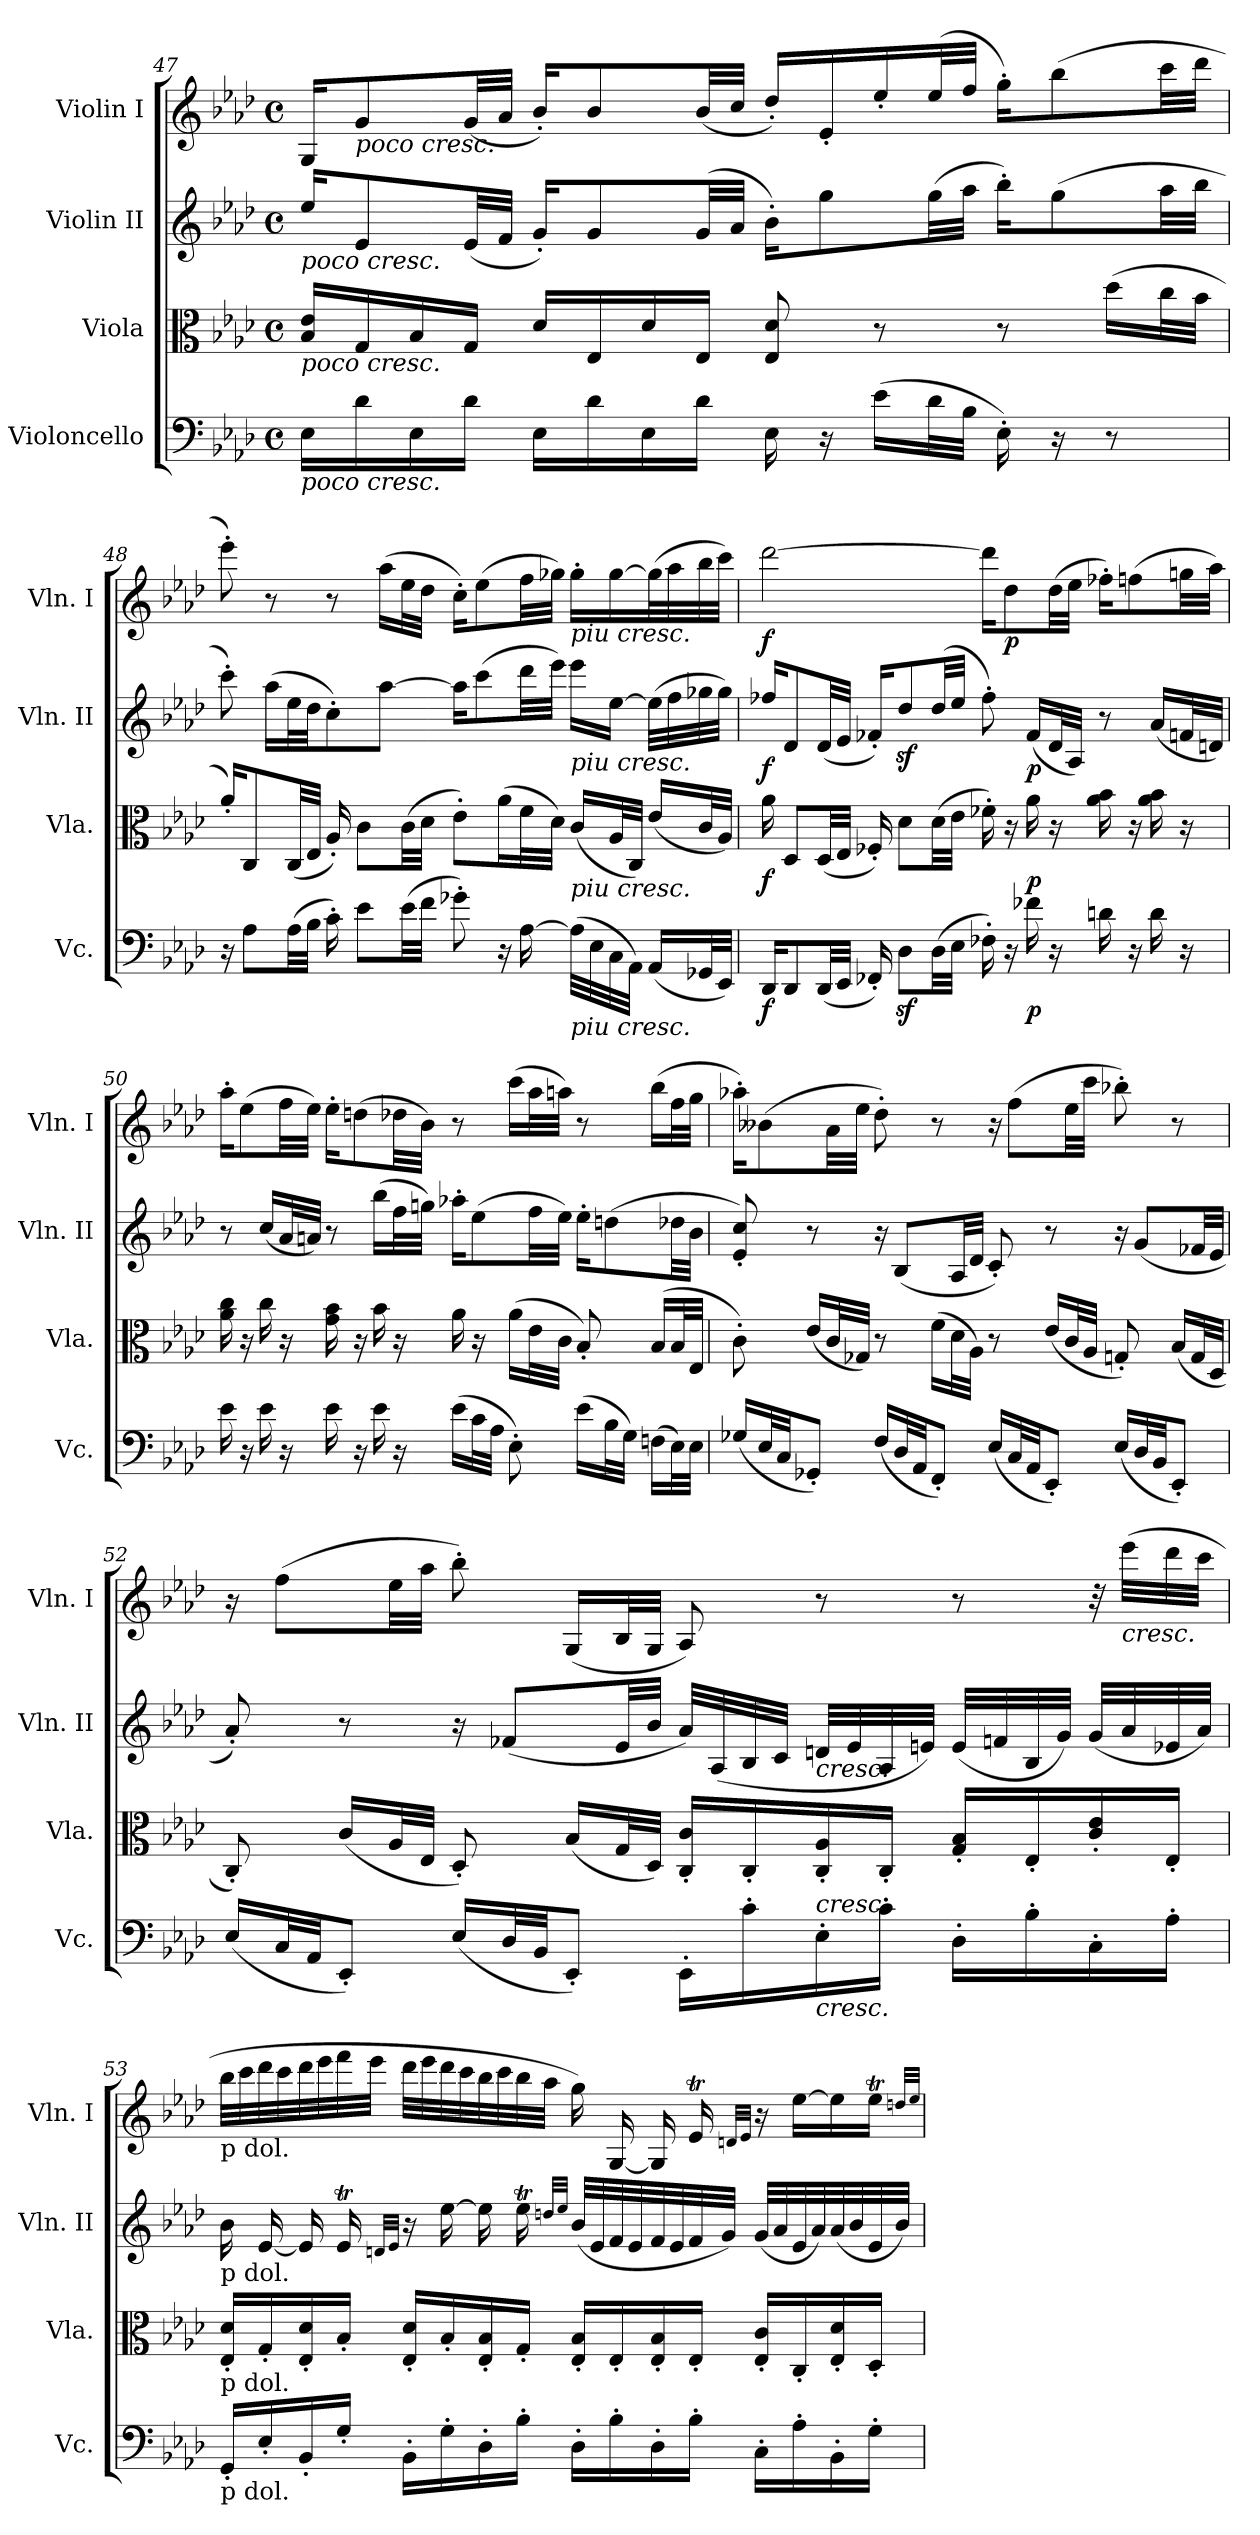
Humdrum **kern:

**kern	**dynam	**kern	**dynam	**kern	**dynam	**kern	**dynam
*part4	*part4	*part3	*part3	*part2	*part2	*part1	*part1
*staff4	*staff4	*staff3	*staff3	*staff2	*staff2	*staff1	*staff1
*I"Violoncello	*	*I"Viola	*	*I"Violin II	*	*I"Violin I	*
*I'Vc.	*	*I'Vla.	*	*I'Vln. II	*	*I'Vln. I	*
*clefF4	*	*clefC3	*	*clefG2	*	*clefG2	*
*k[b-e-a-d-]	*	*k[b-e-a-d-]	*	*k[b-e-a-d-]	*	*k[b-e-a-d-]	*
*A-:	*	*A-:	*	*A-:	*	*A-:	*
*M4/4	*	*M4/4	*	*M4/4	*	*M4/4	*
*met(c)	*	*met(c)	*	*met(c)	*	*met(c)	*
=47	=47	=47	=47	=47	=47	=47	=47
!	!	!	!	!LO:TX:b:i:t=poco cresc.	!	!	!
!	!	!LO:TX:b:i:t=poco cresc.	!	!	!	!	!
!LO:TX:b:i:t=poco cresc.	!	!	!	!	!	!	!
16E-\LL	.	16B-/ 16e-/LL	.	16ee-/KL	.	16G/KL	.
!	!	!	!	!	!	!LO:TX:b:i:t=poco cresc.	!
16d-\	.	16G/	.	8e-/	.	8g/	.
16E-\	.	16B-/	.	.	.	.	.
16d-\JJ	.	16G/JJ	.	(<32e-/LL	.	(<32g/LL	.
.	.	.	.	32f/JJJ	.	32a-/JJJ	.
16E-\LL	.	16d-/LL	.	16g'/KL)	.	16b-'/KL)	.
16d-\	.	16E-/	.	8g/	.	8b-/	.
16E-\	.	16d-/	.	.	.	.	.
16d-\JJ	.	16E-/JJ	.	(>32g/LL	.	(<32b-/LL	.
.	.	.	.	32a-/JJJ	.	32cc/JJJ	.
16E-\	.	8E-/ 8d-/	.	16b-'\KL)	.	16dd-'/LL)	.
16r	.	.	.	8gg\	.	16e-'/	.
(>16e-\LL	.	8r	.	.	.	16ee-'/	.
32d-\L	.	.	.	(>32gg\LL	.	(>32ee-/L	.
32B-\JJJ	.	.	.	32aa-\JJJ	.	32ff/JJJ	.
16E-'\)	.	8r	.	16bb-'\KL)	.	16gg'\KL)	.
16r	.	.	.	(>8gg\	.	(>8bb-\	.
8r	.	(>16dd-\LL	.	.	.	.	.
.	.	32cc\L	.	32aa-\LL	.	32ccc\LL	.
.	.	32b-\JJJ	.	32bb-\JJJ	.	32ddd-\JJJ	.
=48	=48	=48	=48	=48	=48	=48	=48
16r	.	16a-'/KL)	.	8ccc'\)	.	8eee-'\)	.
8A-\L	.	8C/	.	.	.	.	.
.	.	.	.	(>16aa-\LL	.	8r	.
(>32A-\LL	.	(<32C/LL	.	32ee-\L	.	.	.
32B-\JJJ	.	32E-/JJJ	.	32dd-\JJ	.	.	.
16c'\)	.	16A-'/)	.	8cc'\)	.	8r	.
8e-\L	.	8c\L	.	.	.	.	.
.	.	.	.	[8aa-\J	.	(>16aa-\LL	.
(>32e-\LL	.	(>32c\LL	.	.	.	32ee-\L	.
32f\JJJ	.	32d-\JJJ	.	.	.	32dd-\JJJ	.
8g-X'\)	.	8e-'\L)	.	16aa-\KL]	.	16cc'\KL)	.
.	.	.	.	(>8ccc\	.	(>8ee-\	.
16r	.	(>16a-\L	.	.	.	.	.
[16A-\	.	32f\L	.	32ddd-\LL	.	32ff\LL	.
.	.	32d-\JJJ)	.	32eee-\JJJ)	.	32gg-X\JJJ)	.
!	!	!	!	!	!	!LO:TX:b:i:t=piu cresc.	!
!	!	!	!	!LO:TX:b:i:t=piu cresc.	!	!	!
!	!	!LO:TX:b:i:t=piu cresc.	!	!	!	!	!
!LO:TX:b:i:t=piu cresc.	!	!	!	!	!	!	!
(>32A-\LLL]	.	(<16c/LL	.	16eee-\LL	.	16gg-'\LL	.
32E-\	.	.	.	.	.	.	.
32C\	.	32A-/L	.	[16ee-\JJ	.	[16gg-\	.
32AA-\JJJ)	.	32C/JJJ)	.	.	.	.	.
(<16AA-/LL	.	(<16e-/LL	.	(>32ee-\LLL]	.	(>32gg-\L]	.
.	.	.	.	32ff\	.	32aa-\	.
32GG-X/L	.	32c/L	.	32gg-X\	.	32bb-\	.
32EE-/JJJ)	.	32A-/JJJ)	.	32gg-\JJJ)	.	32ccc\JJJ)	.
=49	=49	=49	=49	=49	=49	=49	=49
!	!LO:DY:b	!	!LO:DY:b	!	!LO:DY:b	!	!LO:DY:b
16DD-/KL	f	16a-\	f	16ff-X/KL	f	[2ddd-\	f
8DD-/	.	8D-/L	.	8d-/	.	.	.
(<32DD-/LL	.	(<32D-/LL	.	(<32d-/LL	.	.	.
32EE-/JJJ	.	32E-/JJJ	.	32e-/JJJ	.	.	.
16FF-X'/)	.	16F-X'/)	.	16f-X'/KL)	.	.	.
8D-z>\L	.	8d-\L	.	8dd-z</	.	.	.
(>32D-\LL	.	(>32d-\LL	.	(>32dd-/LL	.	.	.
32E-\JJJ	.	32e-\JJJ	.	32ee-/JJJ	.	.	.
16F-X'\)	.	16f-X'\)	.	8ff-'\)	.	16ddd-\KL]	.
!	!	!	!	!	!	!	!LO:DY:b
16r	.	16r	.	.	.	8dd-\	p
!	!LO:DY:b	!	!LO:DY:b	!	!LO:DY:b	!	!
16f-X\	p	16a-\	p	(<16f-/LL	p	.	.
16r	.	16r	.	32d-/L	.	(>32dd-\LL	.
.	.	.	.	32A-/JJJ)	.	32ee-\JJJ	.
16dn\	.	16a-\ 16b-\	.	8r	.	16ff-X'\KL)	.
16r	.	16r	.	.	.	(>8ffn\	.
16d\	.	16a-\ 16b-\	.	(<16a-/LL	.	.	.
16r	.	16r	.	32fn/L	.	32ggn\LL	.
.	.	.	.	32dn/JJJ)	.	32aa-\JJJ)	.
=50	=50	=50	=50	=50	=50	=50	=50
16e-\	.	16a-\ 16cc\	.	8r	.	16aa-'\KL	.
16r	.	16r	.	.	.	(>8ee-\	.
16e-\	.	16cc\	.	(<16cc/LL	.	.	.
16r	.	16r	.	32a-/L	.	32ff\LL	.
.	.	.	.	32an/JJJ)	.	32ee-\JJJ)	.
16e-\	.	16g\ 16b-\	.	8r	.	16ee-'\KL	.
16r	.	16r	.	.	.	(>8ddn\	.
16e-\	.	16b-\	.	(>16bb-\LL	.	.	.
16r	.	16r	.	32ff\L	.	32dd-X\LL	.
.	.	.	.	32ggn\JJJ)	.	32b-\JJJ)	.
(>16e-\LL	.	16a-\	.	16aa-X'\KL	.	8r	.
32c\L	.	16r	.	(>8ee-\	.	.	.
32A-\JJJ	.	.	.	.	.	.	.
8E-'\)	.	(>16a-\LL	.	.	.	(>16ccc\LL	.
.	.	32e-\L	.	32ff\LL	.	32aa-\L	.
.	.	32c\JJJ	.	32ee-\JJJ)	.	32aan\JJJ)	.
(>16e-\LL	.	8B-'/)	.	16ee-'\KL	.	8r	.
32B-\L	.	.	.	(>8ddn\	.	.	.
32G\JJJ)	.	.	.	.	.	.	.
(>16Fn\LL	.	(<16B-/LL	.	.	.	(>16bb-\LL	.
32E-\L)	.	32B-/L	.	32dd-X\LL	.	32ff\L	.
32E-\JJJ	.	32E-/JJJ	.	32b-\JJJ	.	32gg\JJJ	.
=51	=51	=51	=51	=51	=51	=51	=51
(<16G-X/LL	.	8c'\)	.	8e-/' 8cc/')	.	16aa-X'\KL)	.
32E-/L	.	.	.	.	.	(>8b--X\	.
32C/JJ	.	.	.	.	.	.	.
8GG-X'/J)	.	(<16e-/LL	.	8r	.	.	.
.	.	32c/L	.	.	.	32a-\LL	.
.	.	32G-X/JJJ)	.	.	.	32ee-\JJJ	.
(<16F/LL	.	8r	.	16r	.	8dd-'\)	.
32D-/L	.	.	.	(<8B-/L	.	.	.
32AA-/JJ	.	.	.	.	.	.	.
8FF'/J)	.	(>16f\LL	.	.	.	8r	.
.	.	32d-\L	.	32A-/LL	.	.	.
.	.	32A-\JJJ)	.	32d-/JJJ	.	.	.
(<16E-/LL	.	8r	.	8c'/)	.	16r	.
32C/L	.	.	.	.	.	(>8ff\L	.
32AA-/JJ	.	.	.	.	.	.	.
8EE-'/J)	.	(<16e-/LL	.	8r	.	.	.
.	.	32c/L	.	.	.	32ee-\LL	.
.	.	32A-/JJJ	.	.	.	32ccc\JJJ	.
(<16E-/LL	.	8Gn'/)	.	16r	.	8bb-X'\)	.
32D-/L	.	.	.	(<8g/L	.	.	.
32BB-/JJ	.	.	.	.	.	.	.
8EE-'/J)	.	(<16B-/LL	.	.	.	8r	.
.	.	32G/L	.	32f-X/LL	.	.	.
.	.	32D-/JJJ	.	32e-/JJJ	.	.	.
=52	=52	=52	=52	=52	=52	=52	=52
(<16E-/LL	.	8C'/)	.	8a-'/)	.	16r	.
32C/L	.	.	.	.	.	(>8ff\L	.
32AA-/JJ	.	.	.	.	.	.	.
8EE-'/J)	.	(<16c/LL	.	8r	.	.	.
.	.	32A-/L	.	.	.	32ee-\LL	.
.	.	32E-/JJJ	.	.	.	32aa-\JJJ	.
(<16E-/LL	.	8D-'/)	.	16r	.	8bb-'\)	.
32D-/L	.	.	.	(<8f-X/L	.	.	.
32BB-/JJ	.	.	.	.	.	.	.
8EE-'/J)	.	(<16B-/LL	.	.	.	(<16G/LL	.
.	.	32G/L	.	32e-/LL	.	32B-/L	.
.	.	32D-/JJJ)	.	32b-/JJJ	.	32G/JJJ	.
16EE-'\LL	.	16C/' 16c/'LL	.	32a-/LLL)	.	8A-/)	.
.	.	.	.	(<32A-/	.	.	.
16c'\	.	16C'/	.	32B-/	.	.	.
.	.	.	.	32c/JJJ	.	.	.
!	!	!	!	!LO:TX:b:i:t=cresc.	!	!	!
!LO:TX:b:i:t=cresc.	!	!	!	!	!	!	!
!LO:TX:a:i:t=cresc.	!	!	!	!	!	!	!
16E-'\	.	16C/' 16A-/'	.	32dn/LLL	.	8r	.
.	.	.	.	32e-/	.	.	.
16c'\JJ	.	16C'/JJ	.	32A-/	.	.	.
.	.	.	.	32en/JJJ)	.	.	.
16D-'\LL	.	16G/' 16B-/'LL	.	(<32e/LLL	.	8r	.
.	.	.	.	32fn/	.	.	.
16B-'\	.	16E-'/	.	32B-/	.	.	.
.	.	.	.	32g/JJJ)	.	.	.
16C'\	.	16c/' 16e-/'	.	(<32g/LLL	.	32r	.
!	!	!	!	!	!	!LO:TX:b:i:t=cresc.	!
.	.	.	.	32a-/	.	(>32eee-\LLL	.
16A-'\JJ	.	16E-'/JJ	.	32e-X/	.	32ddd-\	.
.	.	.	.	32a-/JJJ)	.	32ccc\JJJ	.
=53	=53	=53	=53	=53	=53	=53	=53
!	!	!	!	!	!	!LO:TX:b:t=p  dol.	!
!	!	!	!	!LO:TX:b:t=p  dol.	!	!	!
!LO:TX:a:t=p  dol.	!	!	!	!	!	!	!
!LO:TX:b:t=p  dol.	!	!	!	!	!	!	!
16GG'/LL	.	16E-/' 16d-/'LL	.	16b-\	.	32bb-\LLL	.
.	.	.	.	.	.	32ccc\	.
16E-'/	.	16G'/	.	[16e-/	.	32ddd-\	.
.	.	.	.	.	.	32ccc\	.
16BB-'/	.	16E-/' 16d-/'	.	16e-/]	.	32ddd-\	.
.	.	.	.	.	.	32eee-\	.
16G'/JJ	.	16B-'/JJ	.	16e-T/	.	32fff\	.
.	.	.	.	.	.	32eee-\JJJ	.
.	.	.	.	32qdn/LLL	.	.	.
.	.	.	.	32qe-/JJJ	.	.	.
16BB-'\LL	.	16E-/' 16d-/'LL	.	16r	.	32ddd-\LLL	.
.	.	.	.	.	.	32eee-\	.
16G'\	.	16B-'/	.	[16ee-\	.	32ddd-\	.
.	.	.	.	.	.	32ccc\	.
16D-'\	.	16E-/' 16B-/'	.	16ee-\]	.	32bb-\	.
.	.	.	.	.	.	32ccc\	.
16B-'\JJ	.	16G'/JJ	.	16ee-T\	.	32bb-\	.
.	.	.	.	.	.	32aa-\JJJ	.
.	.	.	.	32qddn/LLL	.	.	.
.	.	.	.	32qee-/JJJ	.	.	.
16D-'\LL	.	16E-/' 16B-/'LL	.	(<32b-/LLL	.	16gg\)	.
.	.	.	.	32e-/	.	.	.
16B-'\	.	16E-'/	.	32f/	.	[16G/	.
.	.	.	.	32e-/	.	.	.
16D-'\	.	16E-/' 16B-/'	.	32f/	.	16G/]	.
.	.	.	.	32e-/	.	.	.
16B-'\JJ	.	16E-'/JJ	.	32f/	.	16e-T/	.
.	.	.	.	32g/JJJ)	.	.	.
.	.	.	.	.	.	32qdn/LLL	.
.	.	.	.	.	.	32qe-/JJJ	.
16C'\LL	.	16E-/' 16c/'LL	.	(<32g/LLL	.	16r	.
.	.	.	.	32a-/	.	.	.
16A-'\	.	16C'/	.	32e-/	.	[16ee-\LL	.
.	.	.	.	32a-/)	.	.	.
16BB-'\	.	16E-/' 16d-/'	.	(<32a-/	.	16ee-\]	.
.	.	.	.	32b-/	.	.	.
16G'\JJ	.	16D-'/JJ	.	32e-/	.	16ee-T\JJ	.
.	.	.	.	32b-/JJJ)	.	.	.
.	.	.	.	.	.	32qddn/LLL	.
.	.	.	.	.	.	32qee-/JJJ	.
=	=	=	=	=	=	=	=
*-	*-	*-	*-	*-	*-	*-	*-
